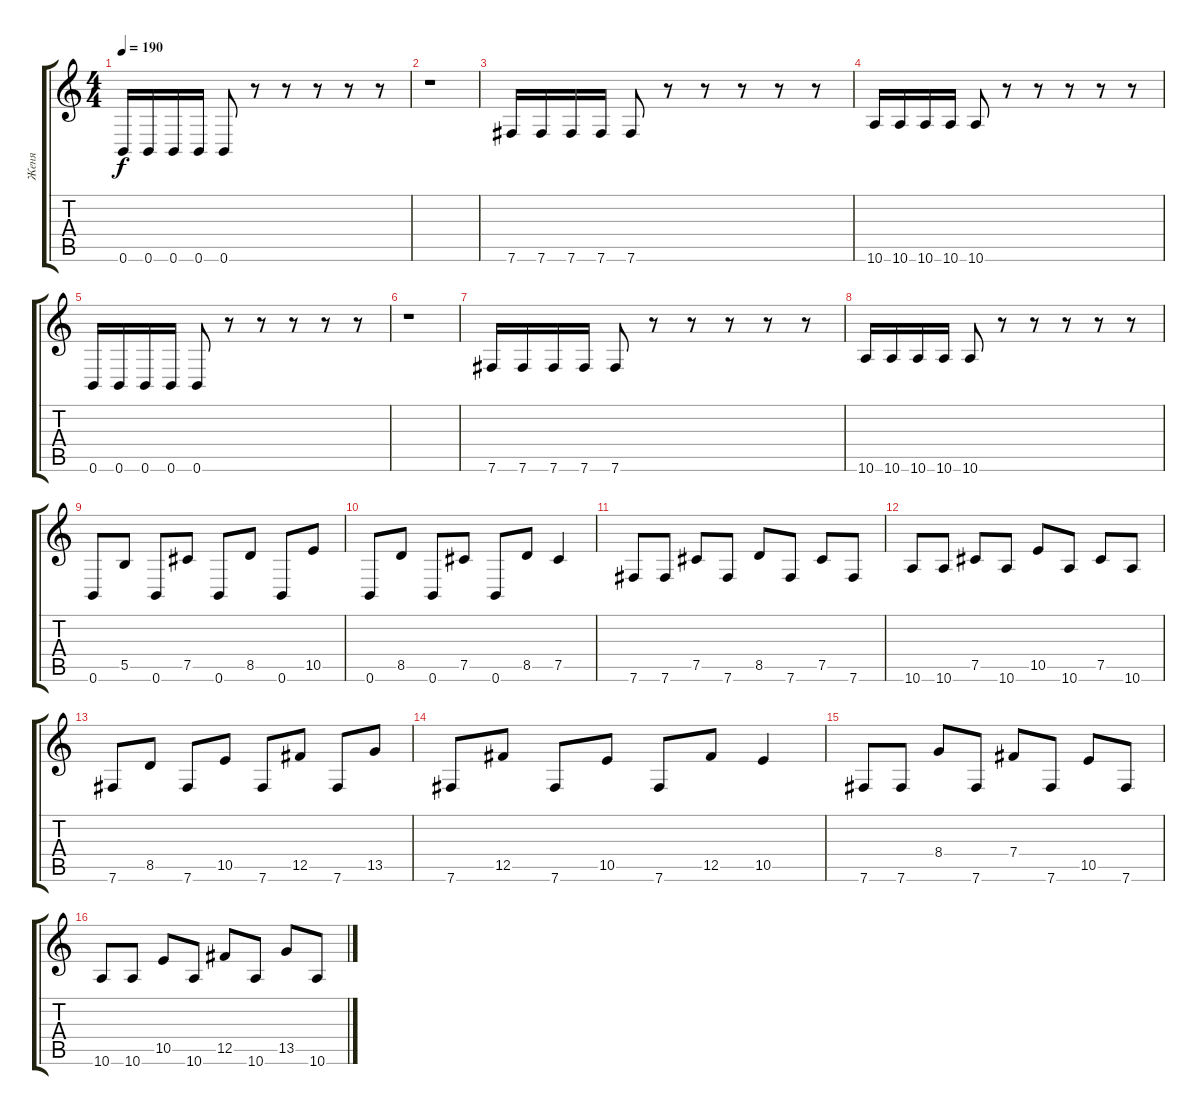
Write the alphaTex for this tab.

\track ("Женя" "Женя") {instrument distortionguitar}
\staff {score tabs}
\tuning (Db4 Ab3 E3 B2 Gb2 B1) {hide}
\ts (4 4)
\tempo 190
\clef g2
\ks c
0.6.16{dy f instrument distortionguitar} 0.6.16 0.6.16 0.6.16 0.6.8 r.8 r.8 r.8 r.8 r.8 |
r.1 |
7.6.16 7.6.16 7.6.16 7.6.16 7.6.8 r.8 r.8 r.8 r.8 r.8 |
10.6.16 10.6.16 10.6.16 10.6.16 10.6.8 r.8 r.8 r.8 r.8 r.8 |
0.6.16 0.6.16 0.6.16 0.6.16 0.6.8 r.8 r.8 r.8 r.8 r.8 |
r.1 |
7.6.16 7.6.16 7.6.16 7.6.16 7.6.8 r.8 r.8 r.8 r.8 r.8 |
10.6.16 10.6.16 10.6.16 10.6.16 10.6.8 r.8 r.8 r.8 r.8 r.8 |
0.6.8 5.5.8 0.6.8 7.5.8 0.6.8 8.5.8 0.6.8 10.5.8 |
0.6.8 8.5.8 0.6.8 7.5.8 0.6.8 8.5.8 7.5.4 |
7.6.8 7.6.8 7.5.8 7.6.8 8.5.8 7.6.8 7.5.8 7.6.8 |
10.6.8 10.6.8 7.5.8 10.6.8 10.5.8 10.6.8 7.5.8 10.6.8 |
7.6.8 8.5.8 7.6.8 10.5.8 7.6.8 12.5.8 7.6.8 13.5.8 |
7.6.8 12.5.8 7.6.8 10.5.8 7.6.8 12.5.8 10.5.4 |
7.6.8 7.6.8 8.4.8 7.6.8 7.4.8 7.6.8 10.5.8 7.6.8 |
10.6.8 10.6.8 10.5.8 10.6.8 12.5.8 10.6.8 13.5.8 10.6.8
